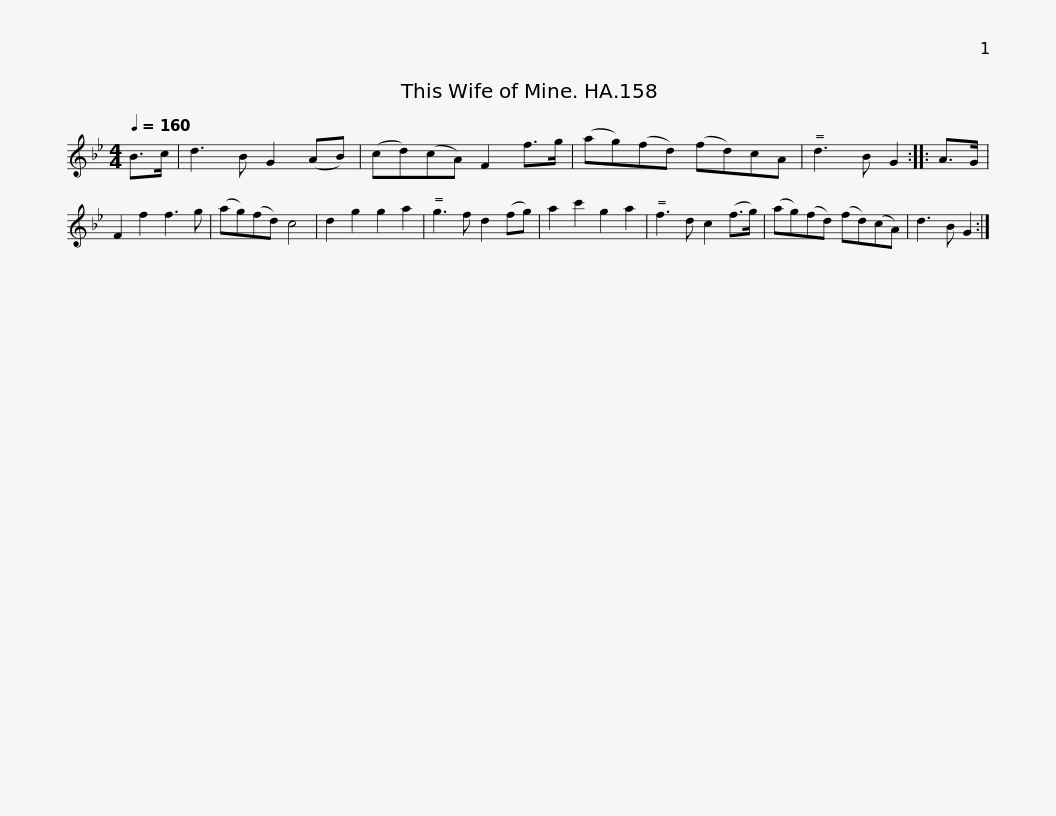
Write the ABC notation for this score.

X:1
L:1/8
Q:1/4=160
M:4/4
I:linebreak $
K:Gmin
V:1 treble
V:1
 B>c | d3 B G2 (AB) | (cd)(cA) F2 f>g | (ag)(fd) (fd)cA | d3 B G2 :: %5
 A>G | F2 f2 f3 g | (ag)(fd) c4 |$ d2 g2 g2 a2 | g3 f d2 (fg) | %10
 a2 c'2 g2 a2 | f3 d c2 (f>g) | (ag)(fd) (fd)(cA) | d3 B G2 :| %14
